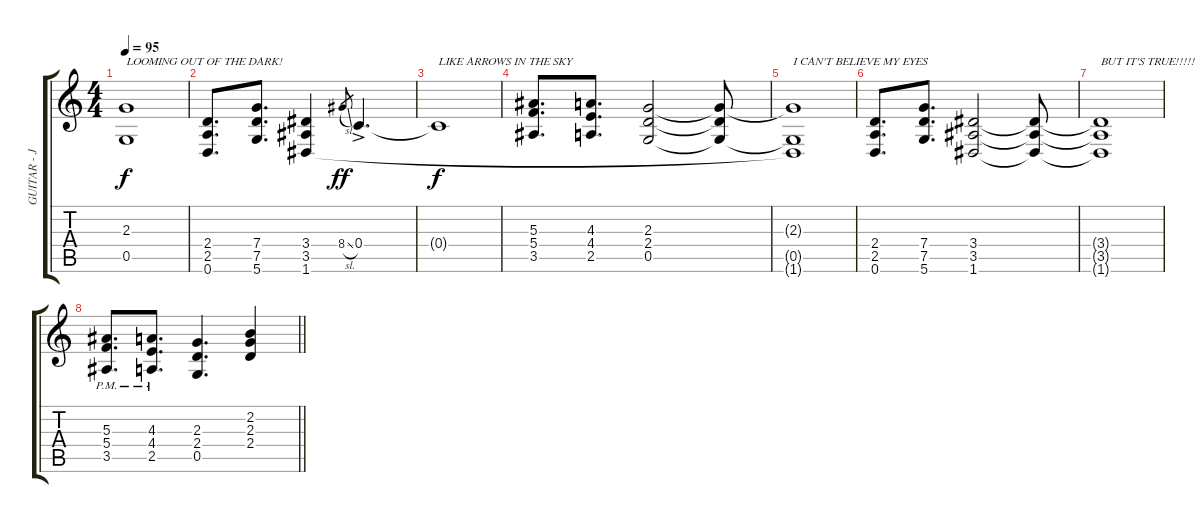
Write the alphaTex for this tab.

\track ("GUITAR - Joe Duplantier" "GUITAR - J") {instrument distortionguitar}
\staff {score tabs}
\tuning (D4 A3 F3 C3 G2 D2) {hide}
\ts (4 4)
\tempo 95
\clef g2
\ks c
(2.3{t} 0.5{t}).1{txt "LOOMING OUT OF THE DARK!" dy f} |
(2.4 2.5 0.6).8{d} (7.4 7.5 5.6).8{d} (3.4 3.5 1.6).4 8.4{sl}.8{gr dy ff} 0.4{ac}.4{d} |
0.4{t}.1{txt "LIKE ARROWS IN THE SKY" dy f} |
(5.3 5.4 3.5).8{d} (4.3 4.4 2.5).8{d} (2.3 2.4 0.5).2 (2.3{t} 2.4{t} 0.5{t}).8 |
(2.3{t} 0.5{t} 1.6{t}).1{txt "I CAN'T BELIEVE MY EYES"} |
(2.4 2.5 0.6).8{d} (7.4 7.5 5.6).8{d} (3.4 3.5 1.6).2 (3.4{t} 3.5{t} 1.6{t}).8 |
(3.4{t} 3.5{t} 1.6{t}).1{txt "BUT IT'S TRUE!!!!!"} |
\barLineRight lightlight
(5.3{pm} 5.4 3.5{pm}).8{d} (4.3 4.4{pm} 2.5{pm}).8{d} (2.3 2.4 0.5).4{d} (2.2 2.3 2.4).4
